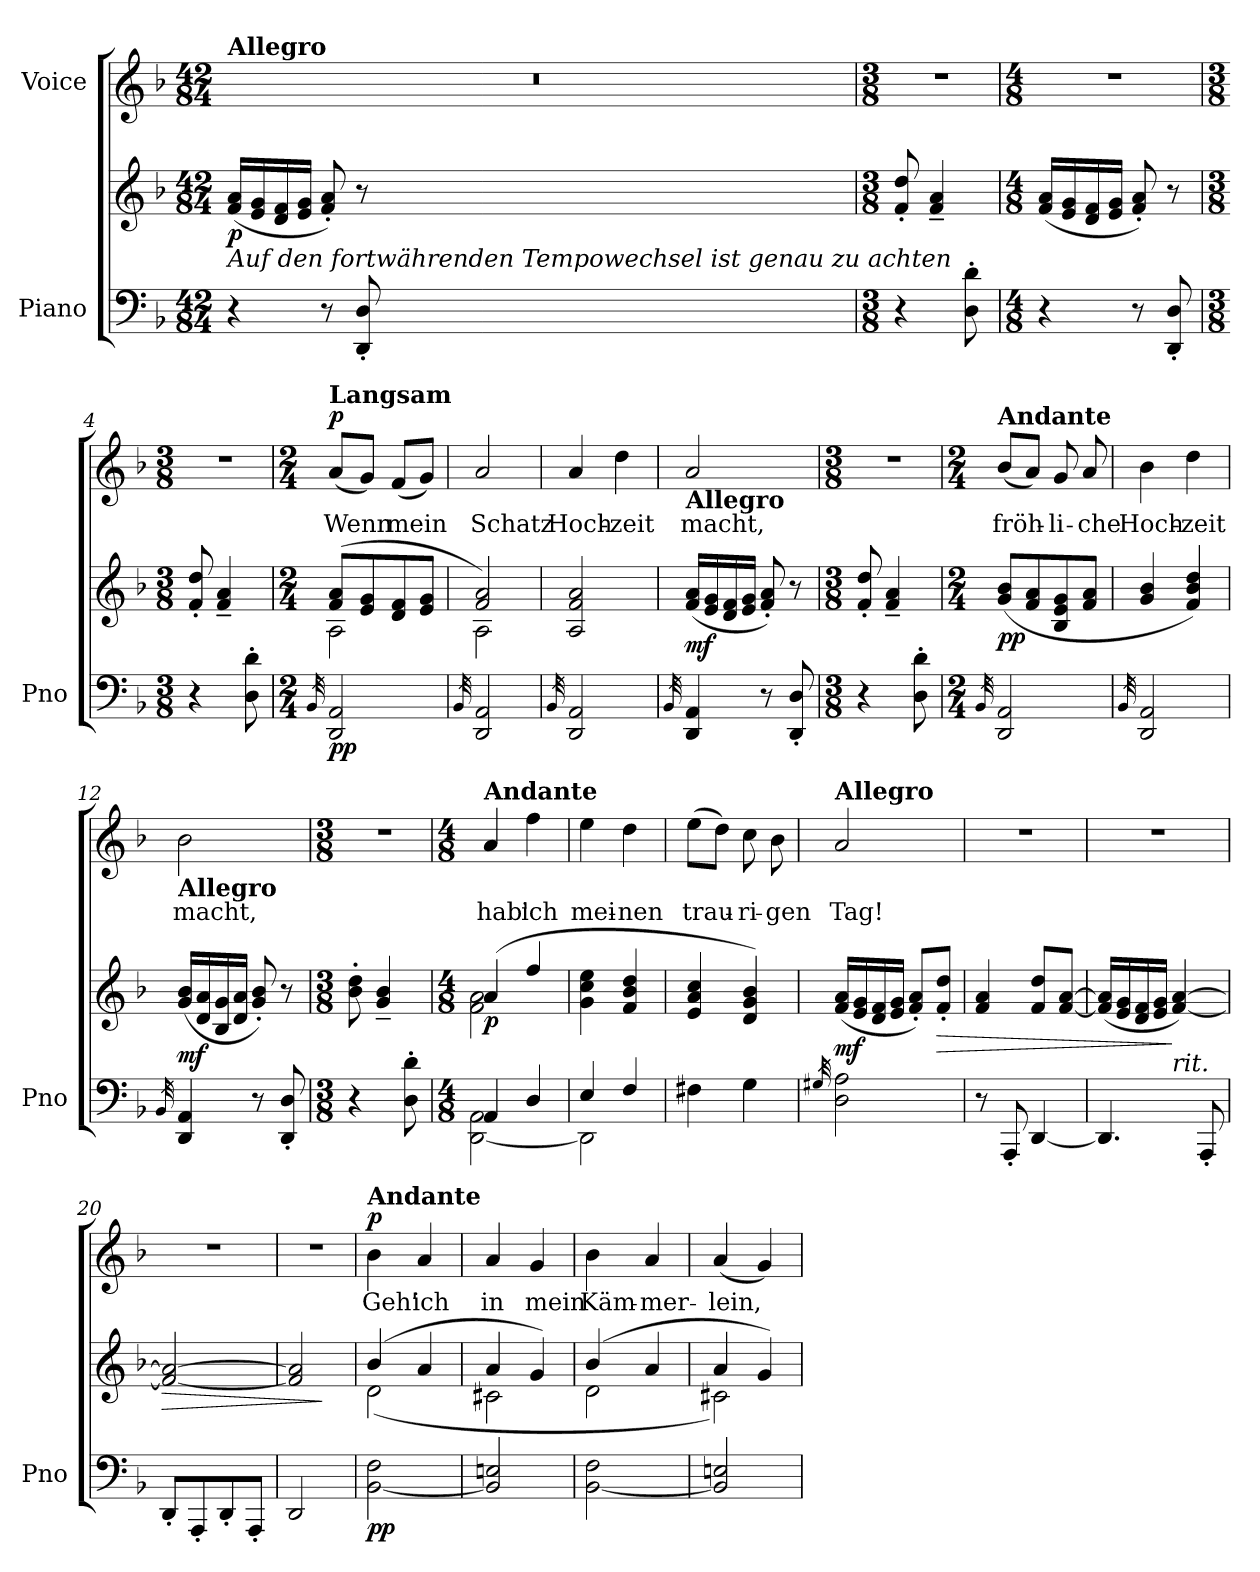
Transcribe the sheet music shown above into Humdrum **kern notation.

**kern	**kern	**dynam	**kern	**text	**dynam
*part2	*part2	*part2	*part1	*part1	*part1
*staff3	*staff2	*staff2/3	*staff1	*staff1	*staff1
*I"Piano	*	*	*I"Voice	*	*
*I'Pno	*	*	*	*	*
*clefF4	*clefG2	*	*clefG2	*	*
*k[b-]	*k[b-]	*	*k[b-]	*	*
*M42/84	*M42/84	*	*M42/84	*	*
=1	=1	=1	=1	=1	=1
!	!	!	!LO:TX:a:B:t=Allegro	!	!
!	!LO:TX:b:i:t=Auf den fortwährenden Tempowechsel ist genau zu achten	!	!	!	!
!	!	!LO:DY:b	!	!	!
4r	(16f/ 16a/LL	p	2r	.	.
.	16e/ 16g/	.	.	.	.
.	16d/ 16f/	.	.	.	.
.	16e/ 16g/JJ	.	.	.	.
8r	8f/' 8a/')	.	.	.	.
8DD/' 8D/'	8r	.	.	.	.
=2	=2	=2	=2	=2	=2
*M3/8	*M3/8	*	*M3/8	*	*
4r	8f/' 8dd/'	.	4.r	.	.
.	4f/~ 4a/~	.	.	.	.
8D\' 8d\'	.	.	.	.	.
=3	=3	=3	=3	=3	=3
*M4/8	*M4/8	*	*M4/8	*	*
4r	(16f/ 16a/LL	.	2r	.	.
.	16e/ 16g/	.	.	.	.
.	16d/ 16f/	.	.	.	.
.	16e/ 16g/JJ	.	.	.	.
8r	8f/' 8a/')	.	.	.	.
8DD/' 8D/'	8r	.	.	.	.
=4	=4	=4	=4	=4	=4
*M3/8	*M3/8	*	*M3/8	*	*
4r	8f/' 8dd/'	.	4.r	.	.
.	4f/~ 4a/~	.	.	.	.
8D\' 8d\'	.	.	.	.	.
=5	=5	=5	=5	=5	=5
*M2/4	*M2/4	*	*M2/4	*	*
32qBB-/	.	.	.	.	.
*	*^	*	*	*	*
!	!	!	!	!LO:TX:a:B:t=Langsam	!	!
!	!	!	!LO:DY:b=2	!	!LO:LY:b	!LO:DY:b
2DD/ 2AA/	(8f/ 8a/L	2A\	pp	(8a/L	Wenn	p
.	8e/ 8g/	.	.	8g/J)	.	.
!	!	!	!	!	!LO:LY:b	!
.	8d/ 8f/	.	.	(8f/L	mein	.
.	8e/ 8g/J	.	.	8g/J)	.	.
=6	=6	=6	=6	=6	=6	=6
32qBB-/	.	.	.	.	.	.
!	!	!	!	!	!LO:LY:b	!
2DD/ 2AA/	2f/ 2a/)	2A\	.	2a/	Schatz	.
*	*v	*v	*	*	*	*
!!LO:LB:g=z
=7	=7	=7	=7	=7	=7
32qBB-/	.	.	.	.	.
!	!	!	!	!LO:LY:b	!
2DD/ 2AA/	2A/ 2f/ 2a/	.	4a/	Hoch-	.
!	!	!	!	!LO:LY:b	!
.	.	.	4dd\	-zeit	.
=8	=8	=8	=8	=8	=8
32qBB-/	.	.	.	.	.
!	!	!	!LO:TX:b:B:t=Allegro	!	!
!	!	!LO:DY:b	!	!LO:LY:b	!
4DD/ 4AA/	(16f/ 16a/LL	mf	2a/	macht,	.
.	16e/ 16g/	.	.	.	.
.	16d/ 16f/	.	.	.	.
.	16e/ 16g/JJ	.	.	.	.
8r	8f/' 8a/')	.	.	.	.
8DD/' 8D/'	8r	.	.	.	.
=9	=9	=9	=9	=9	=9
*M3/8	*M3/8	*	*M3/8	*	*
4r	8f/' 8dd/'	.	4.r	.	.
.	4f/~ 4a/~	.	.	.	.
8D\' 8d\'	.	.	.	.	.
=10	=10	=10	=10	=10	=10
*M2/4	*M2/4	*	*M2/4	*	*
32qBB-/	.	.	.	.	.
!	!	!	!LO:TX:a:B:t=Andante	!	!
!	!	!LO:DY:b	!	!LO:LY:b	!
2DD/ 2AA/	(8g/ 8b-/L	pp	(8b-/L	fröh-	.
.	8f/ 8a/	.	8a/J)	.	.
!	!	!	!	!LO:LY:b	!
.	8B-/ 8e/ 8g/	.	8g/	-li-	.
!	!	!	!	!LO:LY:b	!
.	8f/ 8a/J	.	8a/	-che	.
=11	=11	=11	=11	=11	=11
32qBB-/	.	.	.	.	.
!	!	!	!	!LO:LY:b	!
2DD/ 2AA/	4g/ 4b-/	.	4b-\	Hoch-	.
!	!	!	!	!LO:LY:b	!
.	4f/ 4b-/ 4dd/)	.	4dd\	-zeit	.
=12	=12	=12	=12	=12	=12
32qBB-/	.	.	.	.	.
!	!	!	!LO:TX:b:B:t=Allegro	!	!
!	!	!LO:DY:b	!	!LO:LY:b	!
4DD/ 4AA/	(16g/ 16b-/LL	mf	2b-\	macht,	.
.	16d/ 16a/	.	.	.	.
.	16B-/ 16g/	.	.	.	.
.	16d/ 16a/JJ	.	.	.	.
8r	8g/' 8b-/')	.	.	.	.
8DD/' 8D/'	8r	.	.	.	.
=13	=13	=13	=13	=13	=13
*M3/8	*M3/8	*	*M3/8	*	*
4r	8b-\' 8dd\'	.	4.r	.	.
.	4g/~ 4b-/~	.	.	.	.
8D\' 8d\'	.	.	.	.	.
!!LO:PB:g=z
=14	=14	=14	=14	=14	=14
*M4/8	*M4/8	*	*M4/8	*	*
*^	*^	*	*	*	*
!	!	!	!	!	!LO:TX:a:B:t=Andante	!	!
!	!	!	!	!LO:DY:b	!	!LO:LY:b	!
4AA/	[2DD\ 2AA\	(4a/	2f\ 2a\	p	4a/	hab'	.
!	!	!	!	!	!	!LO:LY:b	!
4D/	.	4ff/	.	.	4ff\	ich	.
*	*	*v	*v	*	*	*	*
=15	=15	=15	=15	=15	=15	=15
!	!	!	!	!	!LO:LY:b	!
4E/	2DD\]	4g\ 4cc\ 4ee\	.	4ee\	mei-	.
!	!	!	!	!	!LO:LY:b	!
4F/	.	4f/ 4b-/ 4dd/	.	4dd\	-nen	.
*v	*v	*	*	*	*	*
=16	=16	=16	=16	=16	=16
!	!	!	!	!LO:LY:b	!
4F#X\	4e/ 4a/ 4cc/	.	(8ee\L	trau-	.
.	.	.	8dd\J)	.	.
!	!	!	!	!LO:LY:b	!
4G\	4d/ 4g/ 4b-/)	.	8cc\	-ri-	.
!	!	!	!	!LO:LY:b	!
.	.	.	8b-\	-gen	.
=17	=17	=17	=17	=17	=17
32qG#X/	.	.	.	.	.
!	!	!	!LO:TX:a:B:t=Allegro	!	!
!	!	!LO:DY:b	!	!LO:LY:b	!
2D\ 2A\	(16f/ 16a/LL	mf	2a/	Tag!	.
.	16e/ 16g/	.	.	.	.
.	16d/ 16f/	.	.	.	.
.	16e/ 16g/JJ	.	.	.	.
.	8f/' 8a/'L)	.	.	.	.
!	!	!LO:HP:b	!	!	!
.	8f/' 8dd/'J	>	.	.	.
=18	=18	=18	=18	=18	=18
8r	4f/ 4a/	.	2r	.	.
8AAA'/	.	.	.	.	.
[4DD/	8f/ 8dd/L	.	.	.	.
.	[8f/ [8a/J	.	.	.	.
=19	=19	=19	=19	=19	=19
4.DD/]	(16f/] 16a/]LL	.	2r	.	.
.	16e/ 16g/	.	.	.	.
.	16d/ 16f/	.	.	.	.
.	16e/ 16g/JJ	.	.	.	.
!	!LO:TX:b:i:t=rit.	!	!	!	!
.	[4f/ [4a/)	]	.	.	.
8AAA'/	.	.	.	.	.
=20	=20	=20	=20	=20	=20
!	!	!LO:HP:b	!	!	!
8DD'/L	2f/_ 2a/_	>	2r	.	.
8AAA'/	.	.	.	.	.
8DD'/	.	.	.	.	.
8AAA'/J	.	.	.	.	.
=21	=21	=21	=21	=21	=21
2DD/	2f/] 2a/]	.	2r	.	.
.	.	]	.	.	.
!!LO:PB:g=z
=22	=22	=22	=22	=22	=22
*	*^	*	*	*	*
!	!	!	!	!LO:TX:a:B:t=Andante	!	!
!	!	!	!LO:DY:b=2	!	!LO:LY:b	!LO:DY:b
[2BB-\ 2F\	(4b-/	(2d\	pp	4b-\	Geh'	p
!	!	!	!	!	!LO:LY:b	!
.	4a/	.	.	4a/	ich	.
=23	=23	=23	=23	=23	=23	=23
!	!	!	!	!	!LO:LY:b	!
2BB-/] 2En/	4a/	2c#X\	.	4a/	in	.
!	!	!	!	!	!LO:LY:b	!
.	4g/)	.	.	4g/	mein	.
=24	=24	=24	=24	=24	=24	=24
!	!	!	!	!	!LO:LY:b	!
[2BB-\ 2F\	(4b-/	2d\	.	4b-\	Käm-	.
!	!	!	!	!	!LO:LY:b	!
.	4a/	.	.	4a/	-mer-	.
=25	=25	=25	=25	=25	=25	=25
!	!	!	!	!	!LO:LY:b	!
2BB-/] 2En/	4a/	2c#X\)	.	(4a/	-lein,	.
.	4g/)	.	.	4g/)	.	.
*	*v	*v	*	*	*	*
=	=	=	=	=	=
*-	*-	*-	*-	*-	*-
